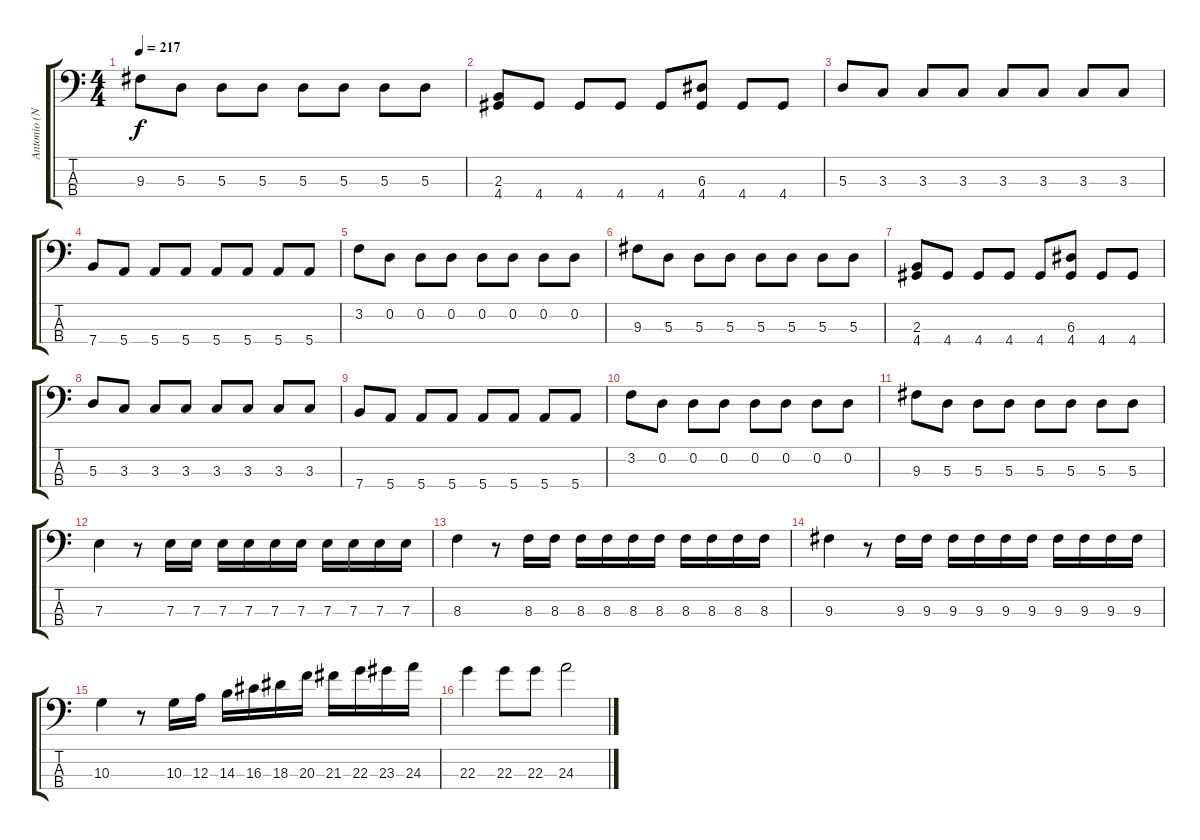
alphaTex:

\track ("Antonio (Nagar)" "Antonio (N") {instrument electricbassfinger}
\staff {score tabs}
\tuning (G2 D2 A1 E1) {hide}
\ts (4 4)
\tempo 217
\clef f4
\ks c
9.3.8{dy f} 5.3.8 5.3.8 5.3.8 5.3.8 5.3.8 5.3.8 5.3.8 |
(2.3 4.4).8 4.4.8 4.4.8 4.4.8 4.4.8 (6.3 4.4).8 4.4.8 4.4.8 |
5.3.8 3.3.8 3.3.8 3.3.8 3.3.8 3.3.8 3.3.8 3.3.8 |
7.4.8 5.4.8 5.4.8 5.4.8 5.4.8 5.4.8 5.4.8 5.4.8 |
3.2.8 0.2.8 0.2.8 0.2.8 0.2.8 0.2.8 0.2.8 0.2.8 |
9.3.8 5.3.8 5.3.8 5.3.8 5.3.8 5.3.8 5.3.8 5.3.8 |
(2.3 4.4).8 4.4.8 4.4.8 4.4.8 4.4.8 (6.3 4.4).8 4.4.8 4.4.8 |
5.3.8 3.3.8 3.3.8 3.3.8 3.3.8 3.3.8 3.3.8 3.3.8 |
7.4.8 5.4.8 5.4.8 5.4.8 5.4.8 5.4.8 5.4.8 5.4.8 |
3.2.8 0.2.8 0.2.8 0.2.8 0.2.8 0.2.8 0.2.8 0.2.8 |
9.3.8 5.3.8 5.3.8 5.3.8 5.3.8 5.3.8 5.3.8 5.3.8 |
7.3.4 r.8 7.3.16 7.3.16 7.3.16 7.3.16 7.3.16 7.3.16 7.3.16 7.3.16 7.3.16 7.3.16 |
8.3.4 r.8 8.3.16 8.3.16 8.3.16 8.3.16 8.3.16 8.3.16 8.3.16 8.3.16 8.3.16 8.3.16 |
9.3.4 r.8 9.3.16 9.3.16 9.3.16 9.3.16 9.3.16 9.3.16 9.3.16 9.3.16 9.3.16 9.3.16 |
10.3.4 r.8 10.3.16 12.3.16 14.3.16 16.3.16 18.3.16 20.3.16 21.3.16 22.3.16 23.3.16 24.3.16 |
22.3.4 22.3.8 22.3.8 24.3.2
